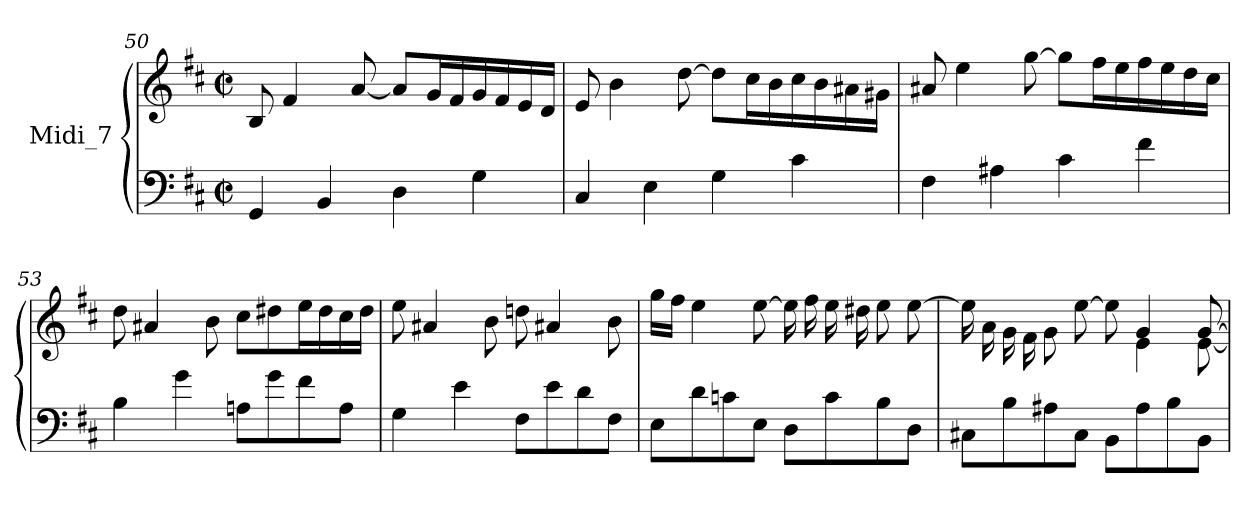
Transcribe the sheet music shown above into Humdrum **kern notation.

**kern	**kern
*part1	*part1
*staff2	*staff1
*I"Midi_7	*
*clefF4	*clefG2
*k[f#c#]	*k[f#c#]
*D:	*D:
*M2/2	*M2/2
*met(c|)	*met(c|)
=50	=50
4GG/	8B
.	4f#
4BB/	.
.	[8a
4D	8aL]
.	16gL
.	16f#
4G	16g
.	16f#
.	16e
.	16dJJ
!!LO:LB:g=z
=51	=51
4C#	8e
.	4b\
4E	.
.	[8dd\
4G	8dd\L]
.	16cc#\L
.	16b\
4c#	16cc#\
.	16b\
.	16a#X\
.	16g#X\JJ
=52	=52
4F#	8a#X
.	4ee\
4A#X	.
.	[8gg\
4c#	8gg\L]
.	16ff#\L
.	16ee\
4f#	16ff#\
.	16ee\
.	16dd\
.	16cc#\JJ
=53	=53
4B	8dd\
.	4a#X
4g	.
.	8b
8AnL	8cc#\L
8g	8dd#X\
8f#	16ee\L
.	16dd#\
8AJ	16cc#\
.	16dd#\JJ
!!LO:LB:g=z
=54	=54
*^	*^
1ryy	4G\	8ee\	1ryy
.	.	4a#X/	.
.	4e\	.	.
.	.	8b\	.
.	8F#\L	8ddn\	.
.	8e\	4a#X/	.
.	8d\	.	.
.	8F#\J	8b\	.
=55	=55	=55	=55
1ryy	8E\L	16gg\LL	1ryy
.	.	16ff#\JJ	.
.	8d\	4ee\	.
.	8cn\	.	.
.	8E\J	[8ee\	.
.	8D\L	16ee\LL]	.
.	.	16ff#\	.
.	8c\	16ee\	.
.	.	16dd#X\	.
.	8B\	8ee\	.
.	8D\J	[8ee\J	.
=56	=56	=56	=56
1ryy	8C#X\L	16ee\LL]	2ryy
.	.	16a\	.
.	8B\	16g\	.
.	.	16f#\	.
.	8A#X\	8g\	.
.	8C#\J	[8ee\J	.
.	8BB\L	8ee\]	8ryy
.	8A#\	4g/	4e\
.	8B\	.	.
.	8BB\J	[8g/	[8e\
*v	*v	*	*
*	*v	*v
=	=
*-	*-
